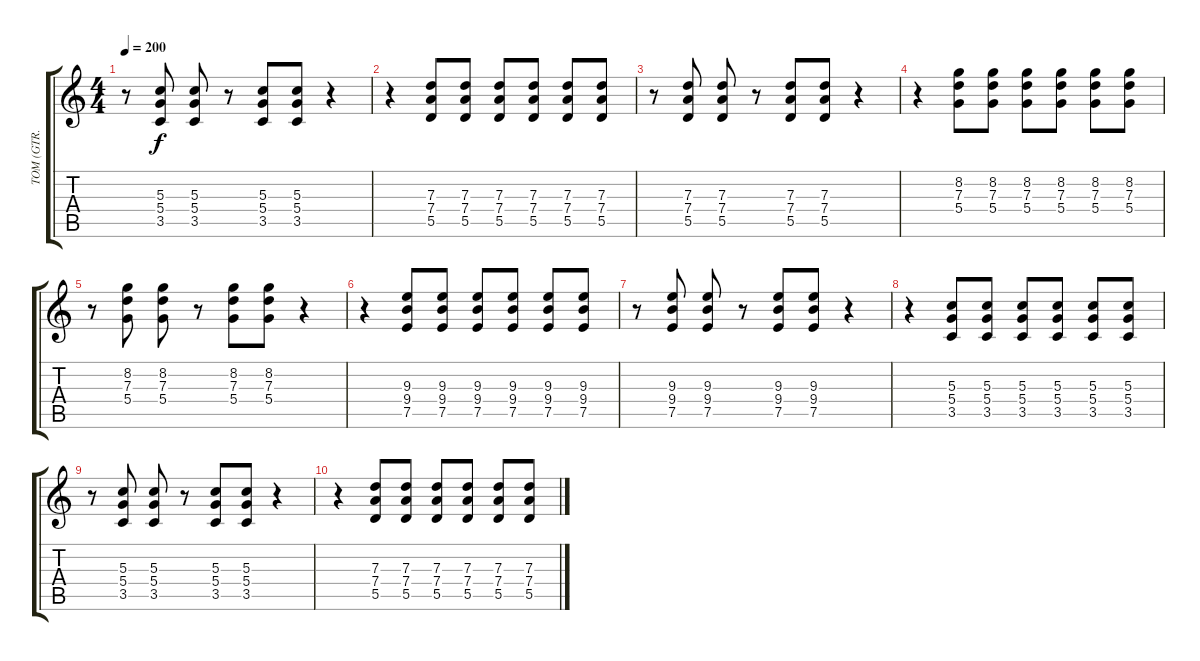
\track ("TOM (GTR. MUTEADA)" "TOM (GTR. ") {instrument electricguitarmuted}
\staff {score tabs}
\tuning (E4 B3 G3 D3 A2 E2) {hide}
\ts (4 4)
\tempo 200
\clef g2
\ks c
r.8{dy f} (5.3 5.4 3.5).8 (5.3 5.4 3.5).8 r.8 (5.3 5.4 3.5).8 (5.3 5.4 3.5).8 r.4 |
r.4 (7.3 7.4 5.5).8 (7.3 7.4 5.5).8 (7.3 7.4 5.5).8 (7.3 7.4 5.5).8 (7.3 7.4 5.5).8 (7.3 7.4 5.5).8 |
r.8 (7.3 7.4 5.5).8 (7.3 7.4 5.5).8 r.8 (7.3 7.4 5.5).8 (7.3 7.4 5.5).8 r.4 |
r.4 (8.2 7.3 5.4).8 (8.2 7.3 5.4).8 (8.2 7.3 5.4).8 (8.2 7.3 5.4).8 (8.2 7.3 5.4).8 (8.2 7.3 5.4).8 |
r.8 (8.2 7.3 5.4).8 (8.2 7.3 5.4).8 r.8 (8.2 7.3 5.4).8 (8.2 7.3 5.4).8 r.4 |
r.4 (9.3 9.4 7.5).8 (9.3 9.4 7.5).8 (9.3 9.4 7.5).8 (9.3 9.4 7.5).8 (9.3 9.4 7.5).8 (9.3 9.4 7.5).8 |
r.8 (9.3 9.4 7.5).8 (9.3 9.4 7.5).8 r.8 (9.3 9.4 7.5).8 (9.3 9.4 7.5).8 r.4 |
r.4 (5.3 5.4 3.5).8 (5.3 5.4 3.5).8 (5.3 5.4 3.5).8 (5.3 5.4 3.5).8 (5.3 5.4 3.5).8 (5.3 5.4 3.5).8 |
r.8 (5.3 5.4 3.5).8 (5.3 5.4 3.5).8 r.8 (5.3 5.4 3.5).8 (5.3 5.4 3.5).8 r.4 |
r.4 (7.3 7.4 5.5).8 (7.3 7.4 5.5).8 (7.3 7.4 5.5).8 (7.3 7.4 5.5).8 (7.3 7.4 5.5).8 (7.3 7.4 5.5).8
